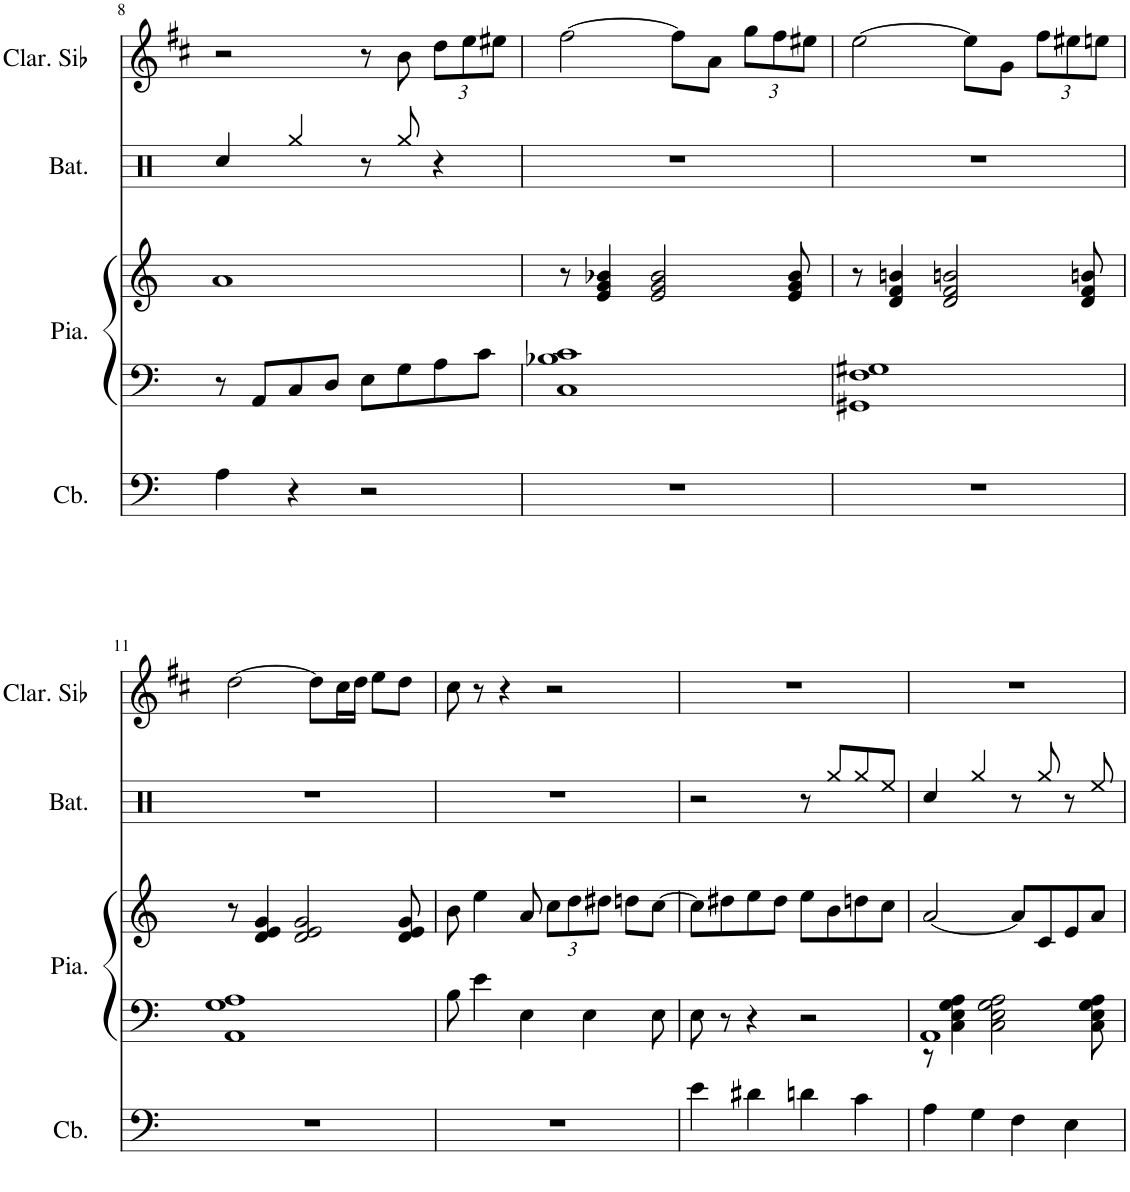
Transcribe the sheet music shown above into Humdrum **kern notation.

**kern	**kern	**kern	**kern	**kern
*part4	*part3	*part3	*part2	*part1
*staff5	*staff4	*staff3	*staff2	*staff1
*I"Contrebasse	*I"Piano	*	*I"Batterie	*I"Clarinette en Sib
*I'Cb.	*I'Pia.	*	*I'Bat.	*I'Clar. Sib
!!LO:PB:g=z
*clefF4	*clefF4	*clefG2	*clefX	*clefG2
*Trd7c12	*	*	*	*Trd1c2
*k[]	*k[]	*k[]	*k[]	*k[f#c#]
*M4/4	*M4/4	*M4/4	*M4/4	*M4/4
=8	=8	=8	=8	=8
4A\	8r	1a	4Rcc/	2r
.	8AA/L	.	.	.
4r	8C/	.	4Rgg/	.
.	8D/J	.	.	.
2r	8E\L	.	8r	8r
.	8G\	.	8Rgg/	8b\
*	*	*	*	*Xbrackettup
.	8A\	.	4r	12dd\L
.	.	.	.	12ee\
.	8c\J	.	.	.
.	.	.	.	12ee#X\J
=9	=9	=9	=9	=9
1r	1C 1B-X 1c	8r	1r	[2ff#\
.	.	4e/ 4g/ 4b-X/	.	.
.	.	2e/ 2g/ 2b-/	.	.
.	.	.	.	8ff#\L]
.	.	.	.	8a\J
.	.	.	.	12gg\L
.	.	.	.	12ff#\
.	.	8e/ 8g/ 8b-/	.	.
.	.	.	.	12ee#X\J
=10	=10	=10	=10	=10
1r	1GG#X 1F 1G#X	8r	1r	[2ee\
.	.	4d/ 4f/ 4bn/	.	.
.	.	2d/ 2f/ 2bn/	.	.
.	.	.	.	8ee\L]
.	.	.	.	8g\J
.	.	.	.	12ff#\L
.	.	.	.	12ee#X\
.	.	8d/ 8f/ 8bn/	.	.
.	.	.	.	12een\J
!!LO:LB:g=z
=11	=11	=11	=11	=11
1r	1AA 1G 1A	8r	1r	[2dd\
.	.	4d/ 4e/ 4g/	.	.
.	.	2d/ 2e/ 2g/	.	.
.	.	.	.	8dd\L]
.	.	.	.	16cc#\L
.	.	.	.	16dd\JJ
.	.	.	.	8ee\L
.	.	8d/ 8e/ 8g/	.	8dd\J
=12	=12	=12	=12	=12
1r	8B\	8b\	1r	8cc#\
.	4e\	4ee\	.	8r
.	.	.	.	4r
.	4E\	8a/	.	.
*	*	*Xbrackettup	*	*
.	.	12cc\L	.	2r
.	.	12dd\	.	.
.	4E\	.	.	.
.	.	12dd#X\J	.	.
.	.	8ddn\L	.	.
.	8E\	[8cc\J	.	.
=13	=13	=13	=13	=13
4e\	8E\	8cc\L]	2r	1r
.	8r	8dd#X\	.	.
4d#X\	4r	8ee\	.	.
.	.	8dd#\J	.	.
4dn\	2r	8ee\L	8r	.
.	.	8b\	8Rgg/L	.
4c\	.	8ddn\	8Rgg/	.
.	.	8cc\J	8Ree/J	.
=14	=14	=14	=14	=14
*	*^	*	*	*
4A\	1AA	8r	[2a/	4Rcc/	1r
.	.	4C\ 4E\ 4G\ 4A\	.	.	.
4G\	.	.	.	4Rgg/	.
.	.	2C\ 2E\ 2G\ 2A\	.	.	.
4F\	.	.	8a/L]	8r	.
.	.	.	8c/	8Rgg/	.
4E\	.	.	8e/	8r	.
.	.	8C\ 8E\ 8G\ 8A\	8a/J	8Ree/	.
*	*v	*v	*	*	*
=	=	=	=	=
*-	*-	*-	*-	*-
